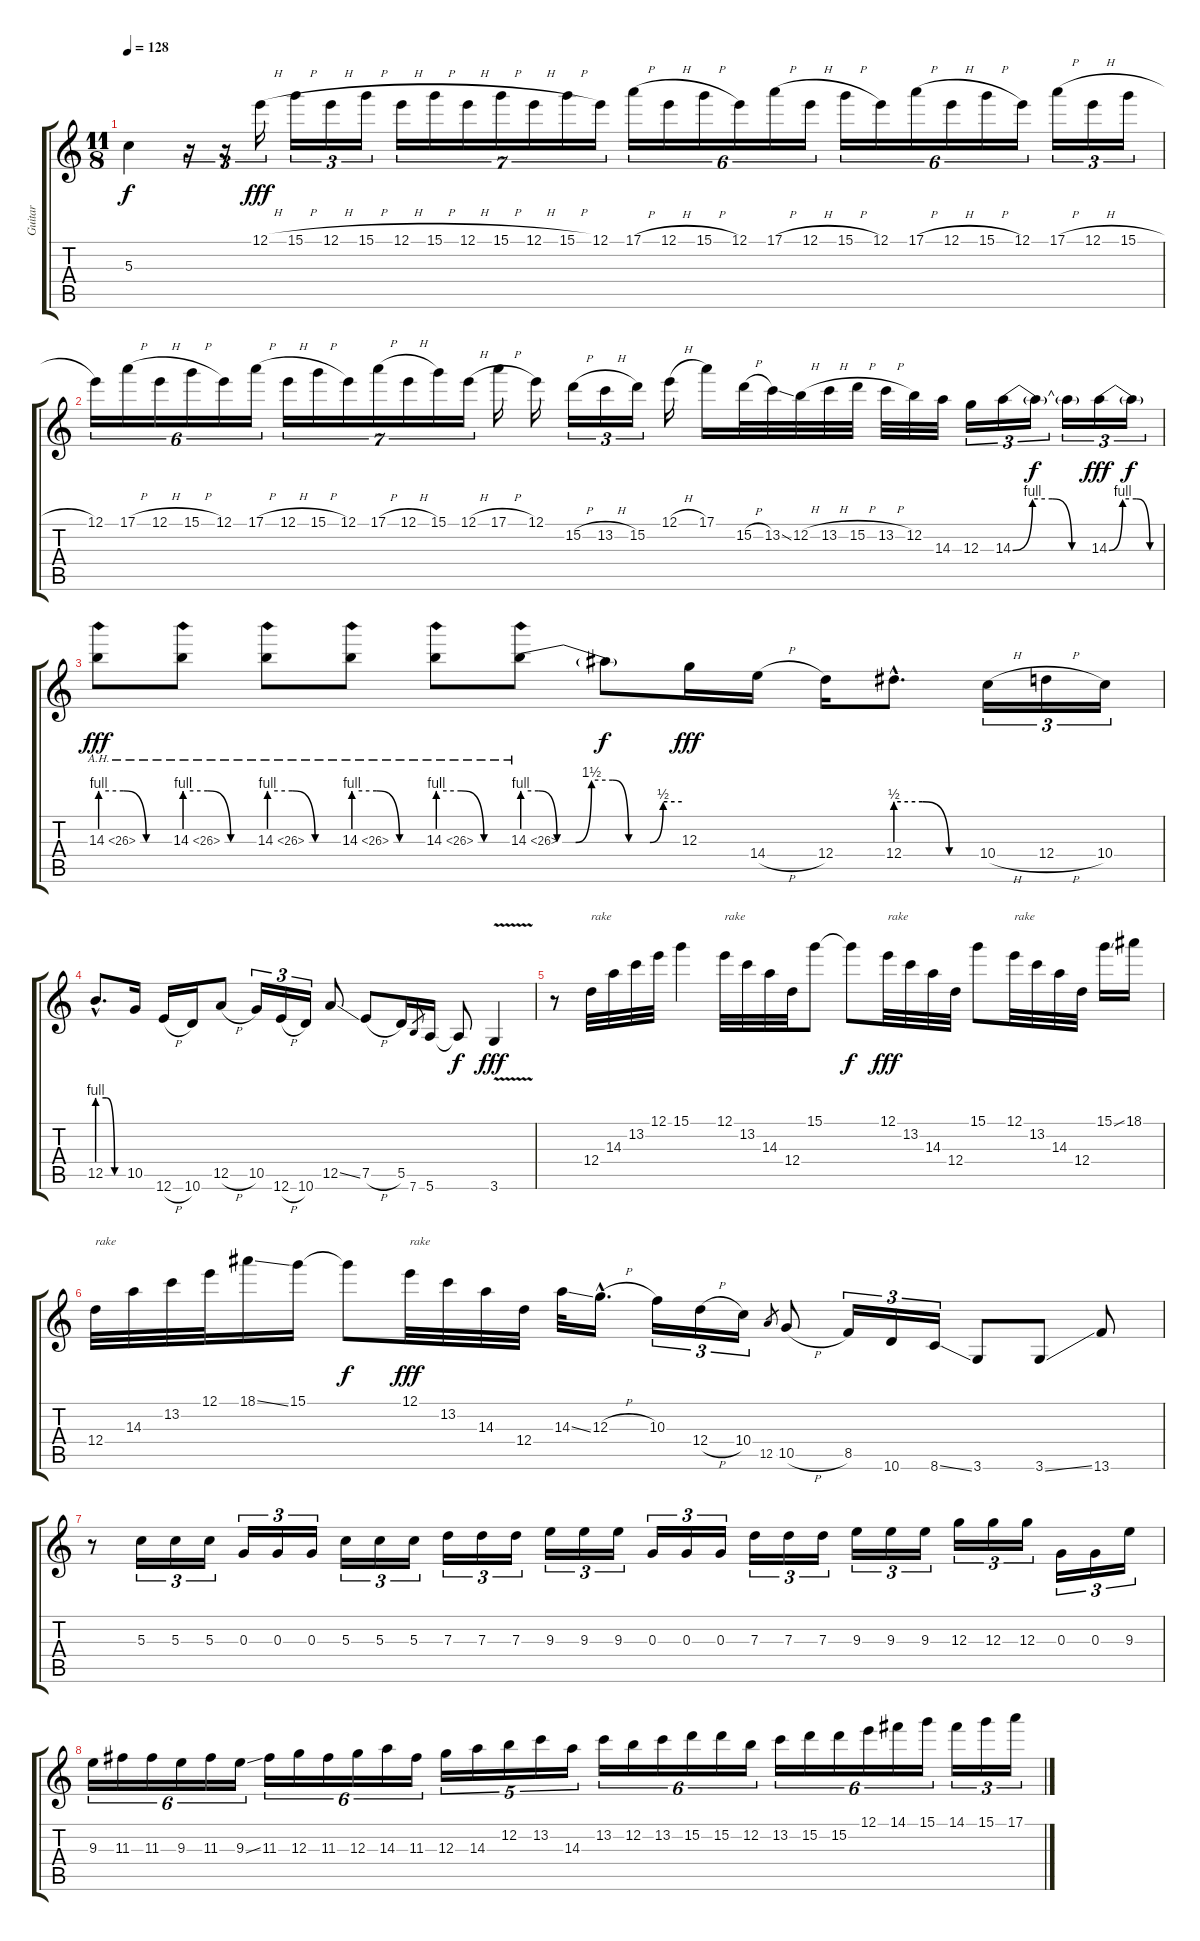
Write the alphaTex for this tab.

\track ("Guitar" "Guitar") {instrument distortionguitar}
\staff {score tabs}
\tuning (E4 B3 G3 D3 A2 E2) {hide}
\ts (11 8)
\tempo 128
\clef g2
\ks c
5.3{t}.4{dy f} r.16{tu (3 2)} r.16{tu (3 2)} 12.1{h}.16{tu (3 2) dy fff} 15.1{h}.16{tu (3 2)} 12.1{h}.16{tu (3 2)} 15.1{h}.16{tu (3 2)} 12.1{h}.16{tu (7 4)} 15.1{h}.16{tu (7 4)} 12.1{h}.16{tu (7 4)} 15.1{h}.16{tu (7 4)} 12.1{h}.16{tu (7 4)} 15.1{h}.16{tu (7 4)} 12.1.16{tu (7 4)} 17.1{h}.16{tu (6 4)} 12.1{h}.16{tu (6 4)} 15.1{h}.16{tu (6 4)} 12.1.16{tu (6 4)} 17.1{h}.16{tu (6 4)} 12.1{h}.16{tu (6 4)} 15.1{h}.16{tu (6 4)} 12.1.16{tu (6 4)} 17.1{h}.16{tu (6 4)} 12.1{h}.16{tu (6 4)} 15.1{h}.16{tu (6 4)} 12.1.16{tu (6 4)} 17.1{h}.16{tu (3 2)} 12.1{h}.16{tu (3 2)} 15.1{h}.16{tu (3 2)} |
12.1.16{tu (6 4)} 17.1{h}.16{tu (6 4)} 12.1{h}.16{tu (6 4)} 15.1{h}.16{tu (6 4)} 12.1.16{tu (6 4)} 17.1{h}.16{tu (6 4)} 12.1{h}.16{tu (7 4)} 15.1{h}.16{tu (7 4)} 12.1.16{tu (7 4)} 17.1{h}.16{tu (7 4)} 12.1{h}.16{tu (7 4)} 15.1.16{tu (7 4)} 12.1{h}.16{tu (7 4)} 17.1{h}.16 12.1.16 15.2{h}.16{tu (3 2)} 13.2{h}.16{tu (3 2)} 15.2.16{tu (3 2)} 12.1{h}.16 17.1.16 15.2{h}.32 13.2{ss}.32 12.2{h}.32 13.2{h}.32 15.2{h}.32 13.2{h}.32 12.2.32 14.3.32 12.3.16{tu (3 2)} 14.3{be (custom 0 0 15 4 30 4 45 0 60 0)}.16{tu (3 2)} 14.3{t}.16{tu (3 2) dy f} 14.3{t}.16{tu (3 2)} 14.3{be (custom 0 0 15 4 30 4 45 0 60 0)}.16{tu (3 2) dy fff} 14.3{t}.16{tu (3 2) dy f} |
14.3{be (custom 0 4 20 4 40 0 60 0) ah 12}.8{dy fff} 14.3{be (custom 0 4 20 4 40 0 60 0) ah 12}.8 14.3{be (custom 0 4 20 4 40 0 60 0) ah 12}.8 14.3{be (custom 0 4 20 4 40 0 60 0) ah 12}.8 14.3{be (custom 0 4 20 4 40 0 60 0) ah 12}.8 14.3{be (custom 0 4 6 4 13 0 20 0 26 6 34 6 40 0 48 0 53 2 60 2) ah 12}.8 14.3{t}.8{dy f} 12.3.16{dy fff} 14.4{h}.16 12.4.16 12.4{be (custom 0 2 20 2 40 0 60 0) hac}.8{d} 10.4{h}.16{tu (3 2)} 12.4{h}.16{tu (3 2)} 10.4.16{tu (3 2)} |
12.5{be (custom 0 4 20 4 40 0 60 0) hac}.8{d} 10.5.16 12.6{h}.16 10.6.16 12.5{h}.8 10.5.16{tu (3 2)} 12.6{h}.16{tu (3 2)} 10.6.16{tu (3 2)} 12.5{ss}.8 7.5{h}.8 5.5.16 7.6.8{gr} 5.6.16 5.6{t}.8{dy f} 3.6{v}.4{dy fff} |
r.8 12.4.32{txt "rake"} 14.3.32 13.2.32 12.1.32 15.1.4 12.1.32{txt "rake"} 13.2.32 14.3.32 12.4.32 15.1.8 15.1{t}.8{dy f} 12.1.32{txt "rake" dy fff} 13.2.32 14.3.32 12.4.32 15.1.8 12.1.32{txt "rake"} 13.2.32 14.3.32 12.4.32 15.1{ss}.16 18.1.16 |
12.4.32{txt "rake"} 14.3.32 13.2.32 12.1.32 18.1{ss}.16 15.1.16 15.1{t}.8{dy f} 12.1.32{txt "rake" dy fff} 13.2.32 14.3.32 12.4.32 14.3{ss}.32 12.3{h hac}.16{d} 10.3.16{tu (3 2)} 12.4{h}.16{tu (3 2)} 10.4.16{tu (3 2)} 12.5.8{gr} 10.5{h}.8 8.5.16{tu (3 2)} 10.6.16{tu (3 2)} 8.6{ss}.16{tu (3 2)} 3.6.8 3.6{ss}.8 13.6.8 |
r.8 5.3.16{tu (3 2)} 5.3.16{tu (3 2)} 5.3.16{tu (3 2)} 0.3.16{tu (3 2)} 0.3.16{tu (3 2)} 0.3.16{tu (3 2)} 5.3.16{tu (3 2)} 5.3.16{tu (3 2)} 5.3.16{tu (3 2)} 7.3.16{tu (3 2)} 7.3.16{tu (3 2)} 7.3.16{tu (3 2)} 9.3.16{tu (3 2)} 9.3.16{tu (3 2)} 9.3.16{tu (3 2)} 0.3.16{tu (3 2)} 0.3.16{tu (3 2)} 0.3.16{tu (3 2)} 7.3.16{tu (3 2)} 7.3.16{tu (3 2)} 7.3.16{tu (3 2)} 9.3.16{tu (3 2)} 9.3.16{tu (3 2)} 9.3.16{tu (3 2)} 12.3.16{tu (3 2)} 12.3.16{tu (3 2)} 12.3.16{tu (3 2)} 0.3.16{tu (3 2)} 0.3.16{tu (3 2)} 9.3.16{tu (3 2)} |
9.3.16{tu (6 4)} 11.3.16{tu (6 4)} 11.3.16{tu (6 4)} 9.3.16{tu (6 4)} 11.3.16{tu (6 4)} 9.3{ss}.16{tu (6 4)} 11.3.16{tu (6 4)} 12.3.16{tu (6 4)} 11.3.16{tu (6 4)} 12.3.16{tu (6 4)} 14.3.16{tu (6 4)} 11.3.16{tu (6 4)} 12.3.16{tu (5 4)} 14.3.16{tu (5 4)} 12.2.16{tu (5 4)} 13.2.16{tu (5 4)} 14.3.16{tu (5 4)} 13.2.16{tu (6 4)} 12.2.16{tu (6 4)} 13.2.16{tu (6 4)} 15.2.16{tu (6 4)} 15.2.16{tu (6 4)} 12.2.16{tu (6 4)} 13.2.16{tu (6 4)} 15.2.16{tu (6 4)} 15.2.16{tu (6 4)} 12.1.16{tu (6 4)} 14.1.16{tu (6 4)} 15.1.16{tu (6 4)} 14.1.16{tu (3 2)} 15.1.16{tu (3 2)} 17.1.16{tu (3 2)}
